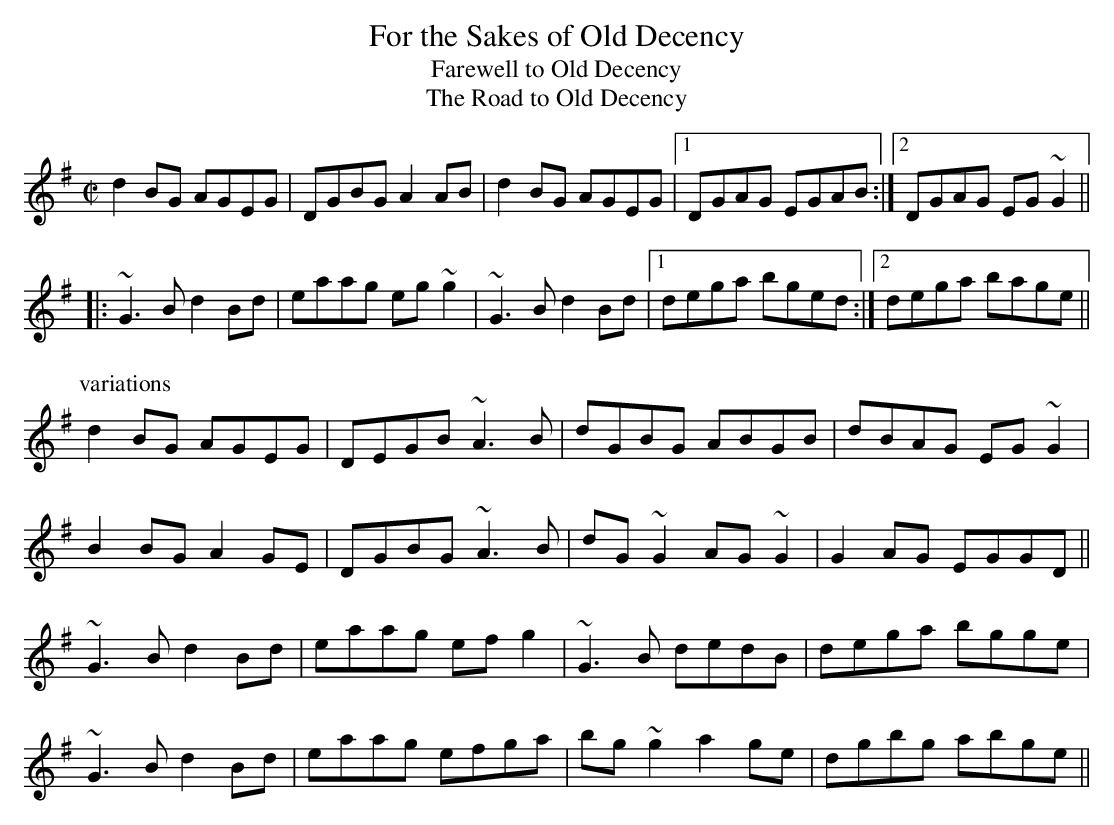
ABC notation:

X:1
T:For the Sakes of Old Decency
T:Farewell to Old Decency
T:Road to Old Decency, The
M:C|
K:G
d2BG AGEG | DGBG A2AB | d2BG AGEG |1 DGAG EGAB :|2 DGAG EG~G2 ||
|: ~G3B d2Bd | eaag eg~g2 | ~G3B d2Bd |1 dega bged :|2 dega bage ||
P:variations
d2BG AGEG | DEGB ~A3B | dGBG ABGB | dBAG EG~G2 |
B2BG A2GE | DGBG ~A3B | dG~G2 AG~G2 | G2AG EGGD ||
~G3B d2Bd | eaag efg2 | ~G3B dedB | dega bgge |
~G3B d2Bd | eaag efga | bg~g2 a2ge | dgbg abge ||
